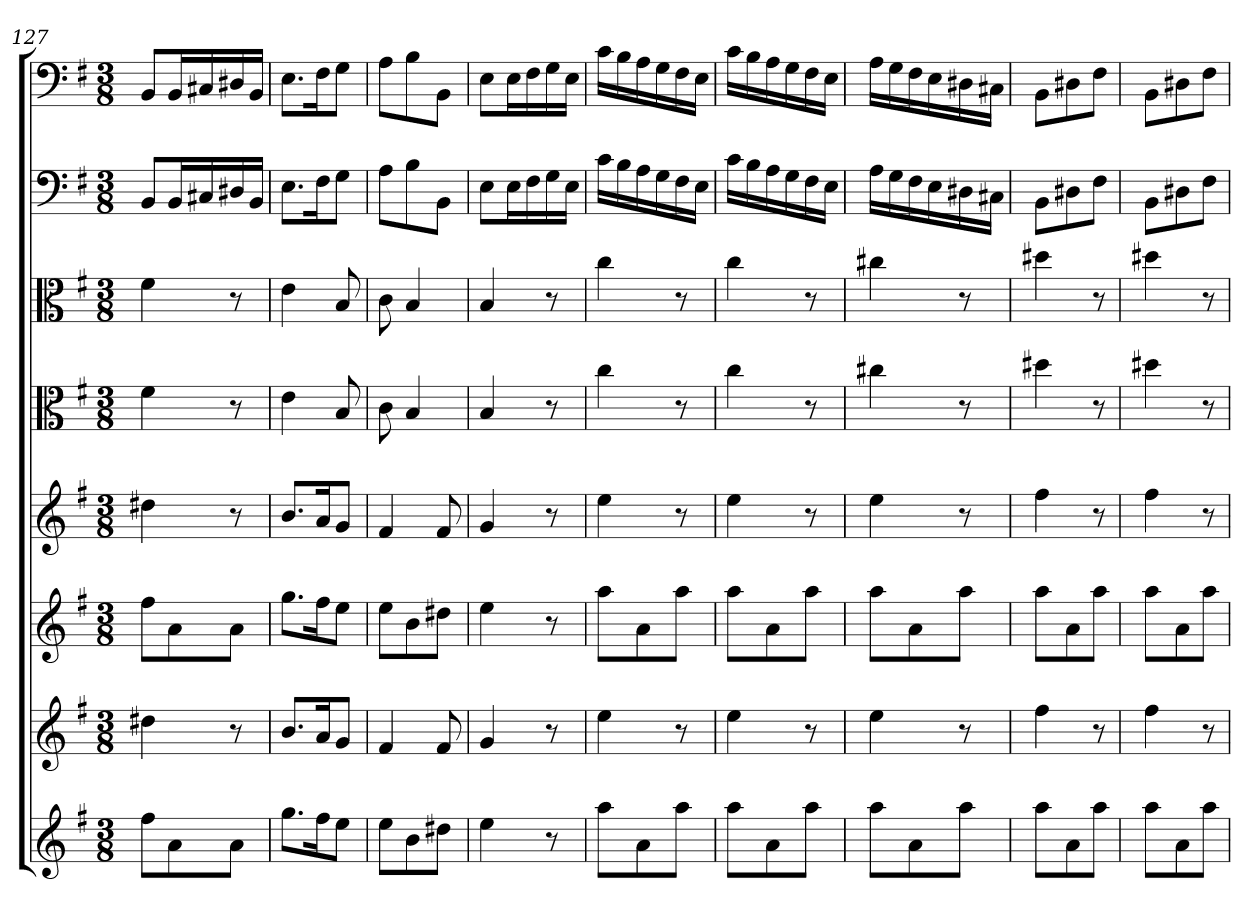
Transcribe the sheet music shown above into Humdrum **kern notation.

**kern	**kern	**kern	**kern	**kern	**kern	**kern	**kern
*part8	*part7	*part6	*part5	*part4	*part3	*part2	*part1
*staff8	*staff7	*staff6	*staff5	*staff4	*staff3	*staff2	*staff1
*clefG2	*clefG2	*clefG2	*clefG2	*clefC3	*clefC3	*clefF4	*clefF4
*k[f#]	*k[f#]	*k[f#]	*k[f#]	*k[f#]	*k[f#]	*k[f#]	*k[f#]
*e:	*e:	*e:	*e:	*e:	*e:	*e:	*e:
*M3/8	*M3/8	*M3/8	*M3/8	*M3/8	*M3/8	*M3/8	*M3/8
=127	=127	=127	=127	=127	=127	=127	=127
8ff#\L	4dd#X\	8ff#\L	4dd#X\	4f#\	4f#\	8BB/L	8BB/L
8a\	.	8a\	.	.	.	16BB/L	16BB/L
.	.	.	.	.	.	16C#X/	16C#X/
8a\J	8r	8a\J	8r	8r	8r	16D#X/	16D#X/
.	.	.	.	.	.	16BB/JJ	16BB/JJ
=128	=128	=128	=128	=128	=128	=128	=128
8.gg\L	8.b/L	8.gg\L	8.b/L	4e\	4e\	8.E\L	8.E\L
16ff#\K	16a/K	16ff#\K	16a/K	.	.	16F#\K	16F#\K
8ee\J	8g/J	8ee\J	8g/J	8B/	8B/	8G\J	8G\J
=129	=129	=129	=129	=129	=129	=129	=129
8ee\L	4f#/	8ee\L	4f#/	8c\	8c\	8A\L	8A\L
8b\	.	8b\	.	4B/	4B/	8B\	8B\
8dd#X\J	8f#/	8dd#X\J	8f#/	.	.	8BB\J	8BB\J
=130	=130	=130	=130	=130	=130	=130	=130
4ee\	4g/	4ee\	4g/	4B/	4B/	8E\L	8E\L
.	.	.	.	.	.	16E\L	16E\L
.	.	.	.	.	.	16F#\	16F#\
8r	8r	8r	8r	8r	8r	16G\	16G\
.	.	.	.	.	.	16E\JJ	16E\JJ
=131	=131	=131	=131	=131	=131	=131	=131
8aa\L	4ee\	8aa\L	4ee\	4cc\	4cc\	16c\LL	16c\LL
.	.	.	.	.	.	16B\	16B\
8a\	.	8a\	.	.	.	16A\	16A\
.	.	.	.	.	.	16G\	16G\
8aa\J	8r	8aa\J	8r	8r	8r	16F#\	16F#\
.	.	.	.	.	.	16E\JJ	16E\JJ
=132	=132	=132	=132	=132	=132	=132	=132
8aa\L	4ee\	8aa\L	4ee\	4cc\	4cc\	16c\LL	16c\LL
.	.	.	.	.	.	16B\	16B\
8a\	.	8a\	.	.	.	16A\	16A\
.	.	.	.	.	.	16G\	16G\
8aa\J	8r	8aa\J	8r	8r	8r	16F#\	16F#\
.	.	.	.	.	.	16E\JJ	16E\JJ
=133	=133	=133	=133	=133	=133	=133	=133
8aa\L	4ee\	8aa\L	4ee\	4cc#X\	4cc#X\	16A\LL	16A\LL
.	.	.	.	.	.	16G\	16G\
8a\	.	8a\	.	.	.	16F#\	16F#\
.	.	.	.	.	.	16E\	16E\
8aa\J	8r	8aa\J	8r	8r	8r	16D#X\	16D#X\
.	.	.	.	.	.	16C#X\JJ	16C#X\JJ
=134	=134	=134	=134	=134	=134	=134	=134
8aa\L	4ff#\	8aa\L	4ff#\	4dd#X\	4dd#X\	8BB\L	8BB\L
8a\	.	8a\	.	.	.	8D#X\	8D#X\
8aa\J	8r	8aa\J	8r	8r	8r	8F#\J	8F#\J
=135	=135	=135	=135	=135	=135	=135	=135
8aa\L	4ff#\	8aa\L	4ff#\	4dd#X\	4dd#X\	8BB\L	8BB\L
8a\	.	8a\	.	.	.	8D#X\	8D#X\
8aa\J	8r	8aa\J	8r	8r	8r	8F#\J	8F#\J
=	=	=	=	=	=	=	=
*-	*-	*-	*-	*-	*-	*-	*-
